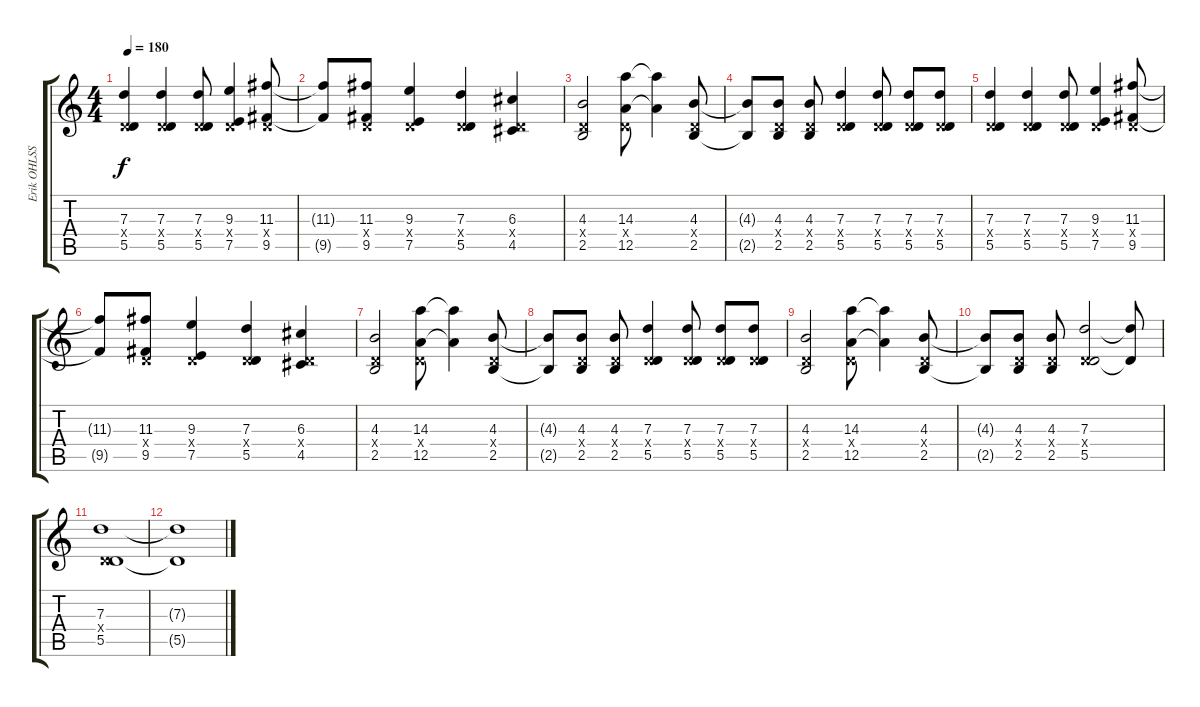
\track ("Erik OHLSSON" "Erik OHLSS") {instrument distortionguitar}
\staff {score tabs}
\tuning (E4 B3 G3 D3 A2 E2) {hide}
\ts (4 4)
\tempo 180
\clef g2
\ks c
(7.3 0.4{x} 5.5).4{dy f} (7.3 0.4{x} 5.5).4 (7.3 0.4{x} 5.5).8 (9.3 0.4{x} 7.5).4 (11.3 0.4{x} 9.5).8 |
(11.3{t} 9.5{t}).8 (11.3 0.4{x} 9.5).8 (9.3 0.4{x} 7.5).4 (7.3 0.4{x} 5.5).4 (6.3 0.4{x} 4.5).4 |
(4.3 0.4{x} 2.5).2 (14.3 0.4{x} 12.5).8 (14.3{t} 12.5{t}).4 (4.3 0.4{x} 2.5).8 |
(4.3{t} 2.5{t}).8 (4.3 0.4{x} 2.5).8 (4.3 0.4{x} 2.5).8 (7.3 0.4{x} 5.5).4 (7.3 0.4{x} 5.5).8 (7.3 0.4{x} 5.5).8 (7.3 0.4{x} 5.5).8 |
(7.3 0.4{x} 5.5).4 (7.3 0.4{x} 5.5).4 (7.3 0.4{x} 5.5).8 (9.3 0.4{x} 7.5).4 (11.3 0.4{x} 9.5).8 |
(11.3{t} 9.5{t}).8 (11.3 0.4{x} 9.5).8 (9.3 0.4{x} 7.5).4 (7.3 0.4{x} 5.5).4 (6.3 0.4{x} 4.5).4 |
(4.3 0.4{x} 2.5).2 (14.3 0.4{x} 12.5).8 (14.3{t} 12.5{t}).4 (4.3 0.4{x} 2.5).8 |
(4.3{t} 2.5{t}).8 (4.3 0.4{x} 2.5).8 (4.3 0.4{x} 2.5).8 (7.3 0.4{x} 5.5).4 (7.3 0.4{x} 5.5).8 (7.3 0.4{x} 5.5).8 (7.3 0.4{x} 5.5).8 |
(4.3 0.4{x} 2.5).2 (14.3 0.4{x} 12.5).8 (14.3{t} 12.5{t}).4 (4.3 0.4{x} 2.5).8 |
(4.3{t} 2.5{t}).8 (4.3 0.4{x} 2.5).8 (4.3 0.4{x} 2.5).8 (7.3 0.4{x} 5.5).2 (7.3{t} 5.5{t}).8 |
(7.3 0.4{x} 5.5).1 |
(7.3{t} 5.5{t}).1
